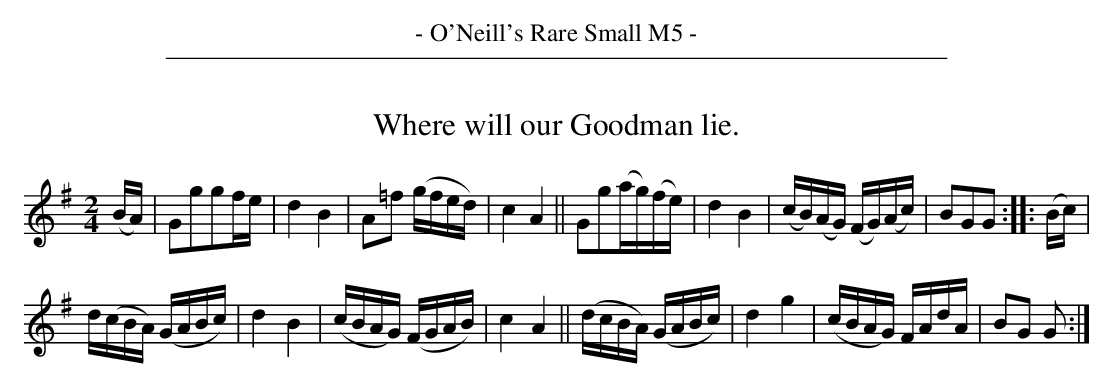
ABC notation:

X:1
T: Where will our Goodman lie.
M: 2/4
L: 1/16
K: G
(BA) |\
G2g2g2fe | d4 B4 | A2=f2 (gfed) | c4 A4 ||\
G2g2(ag)(fe) | d4 B4 | (cB)(AG) (FG)(Ac) | B2G2G2 :: (Bc) |
d(cBA) (GABc) | d4 B4 | (cBAG) (FGAB) | c4 A4 ||\
(dcBA) (GABc) | d4 g4 | (cBAG) FAdA | B2G2 G2 :|
